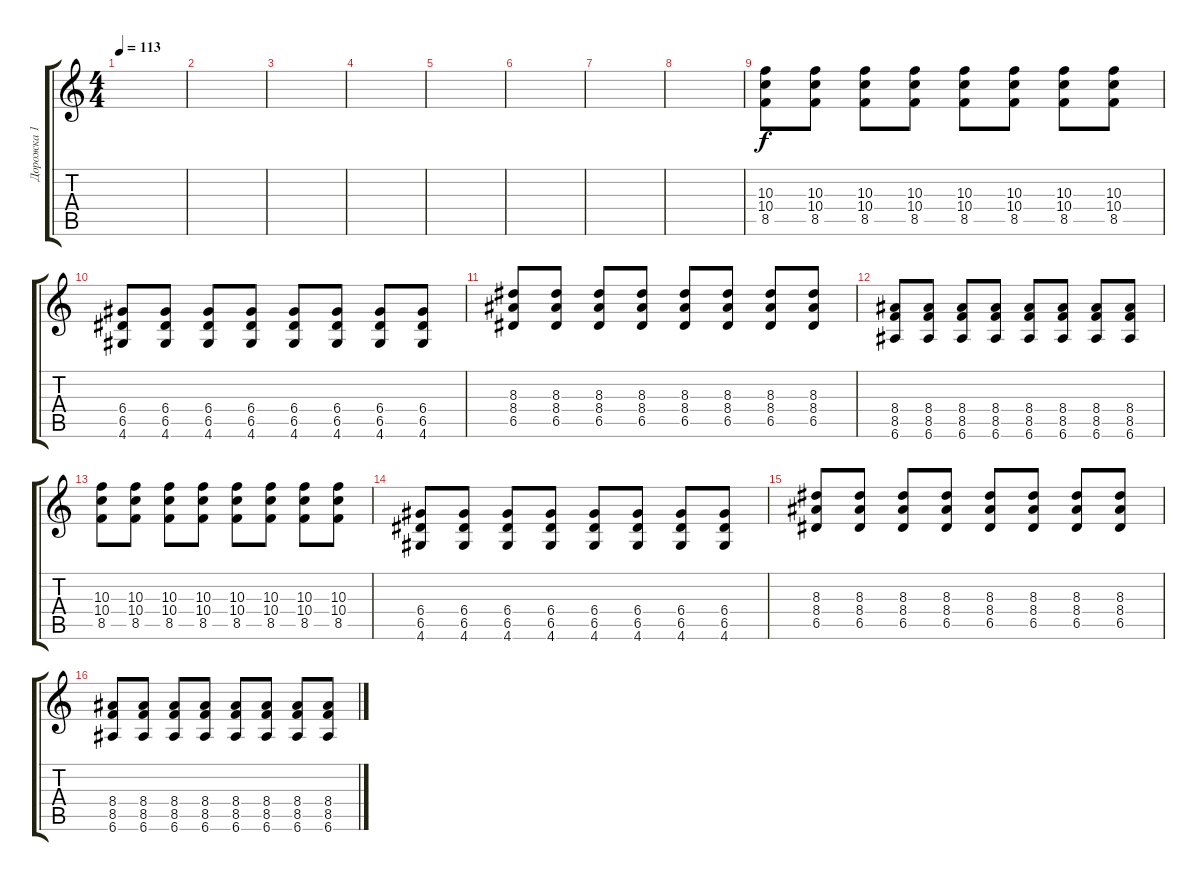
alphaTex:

\track ("Дорожка 1" "Дорожка 1") {instrument distortionguitar}
\staff {score tabs}
\tuning (E4 B3 G3 D3 A2 E2) {hide}
\ts (4 4)
\tempo 113
\clef g2
\ks c
|
|
|
|
|
|
|
|
(10.3 10.4 8.5).8{volume 13} (10.3 10.4 8.5).8 (10.3 10.4 8.5).8 (10.3 10.4 8.5).8 (10.3 10.4 8.5).8 (10.3 10.4 8.5).8 (10.3 10.4 8.5).8 (10.3 10.4 8.5).8 |
(6.4 6.5 4.6).8 (6.4 6.5 4.6).8 (6.4 6.5 4.6).8 (6.4 6.5 4.6).8 (6.4 6.5 4.6).8 (6.4 6.5 4.6).8 (6.4 6.5 4.6).8 (6.4 6.5 4.6).8 |
(8.3 8.4 6.5).8 (8.3 8.4 6.5).8 (8.3 8.4 6.5).8 (8.3 8.4 6.5).8 (8.3 8.4 6.5).8 (8.3 8.4 6.5).8 (8.3 8.4 6.5).8 (8.3 8.4 6.5).8 |
(8.4 8.5 6.6).8 (8.4 8.5 6.6).8 (8.4 8.5 6.6).8 (8.4 8.5 6.6).8 (8.4 8.5 6.6).8 (8.4 8.5 6.6).8 (8.4 8.5 6.6).8 (8.4 8.5 6.6).8 |
(10.3 10.4 8.5).8 (10.3 10.4 8.5).8 (10.3 10.4 8.5).8 (10.3 10.4 8.5).8 (10.3 10.4 8.5).8 (10.3 10.4 8.5).8 (10.3 10.4 8.5).8 (10.3 10.4 8.5).8 |
(6.4 6.5 4.6).8 (6.4 6.5 4.6).8 (6.4 6.5 4.6).8 (6.4 6.5 4.6).8 (6.4 6.5 4.6).8 (6.4 6.5 4.6).8 (6.4 6.5 4.6).8 (6.4 6.5 4.6).8 |
(8.3 8.4 6.5).8 (8.3 8.4 6.5).8 (8.3 8.4 6.5).8 (8.3 8.4 6.5).8 (8.3 8.4 6.5).8 (8.3 8.4 6.5).8 (8.3 8.4 6.5).8 (8.3 8.4 6.5).8 |
(8.4 8.5 6.6).8 (8.4 8.5 6.6).8 (8.4 8.5 6.6).8 (8.4 8.5 6.6).8 (8.4 8.5 6.6).8 (8.4 8.5 6.6).8 (8.4 8.5 6.6).8 (8.4 8.5 6.6).8
